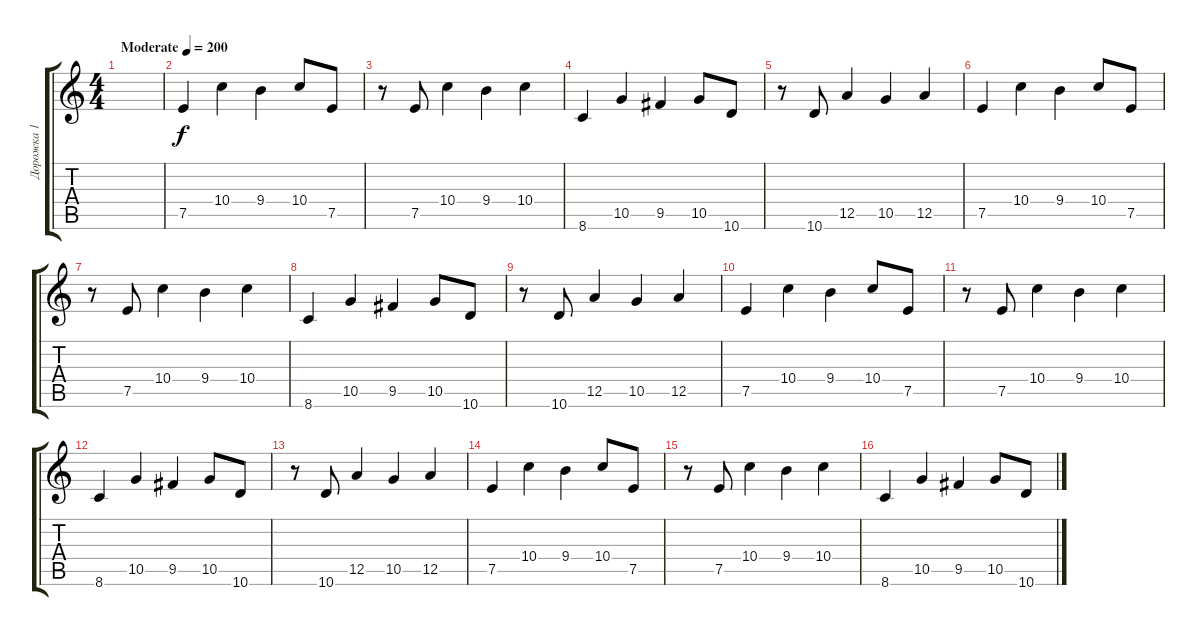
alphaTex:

\track ("Дорожка 1" "Дорожка 1") {instrument distortionguitar}
\staff {score tabs}
\tuning (E4 B3 G3 D3 A2 E2) {hide}
\ts (4 4)
\tempo (200 "Moderate")
\clef g2
\ks c
|
7.5.4 10.4.4 9.4.4 10.4.8 7.5.8 |
r.8 7.5.8 10.4.4 9.4.4 10.4.4 |
8.6.4 10.5.4 9.5.4 10.5.8 10.6.8 |
r.8 10.6.8 12.5.4 10.5.4 12.5.4 |
7.5.4 10.4.4 9.4.4 10.4.8 7.5.8 |
r.8 7.5.8 10.4.4 9.4.4 10.4.4 |
8.6.4 10.5.4 9.5.4 10.5.8 10.6.8 |
r.8 10.6.8 12.5.4 10.5.4 12.5.4 |
7.5.4 10.4.4 9.4.4 10.4.8 7.5.8 |
r.8 7.5.8 10.4.4 9.4.4 10.4.4 |
8.6.4 10.5.4 9.5.4 10.5.8 10.6.8 |
r.8 10.6.8 12.5.4 10.5.4 12.5.4 |
7.5.4 10.4.4 9.4.4 10.4.8 7.5.8 |
r.8 7.5.8 10.4.4 9.4.4 10.4.4 |
8.6.4 10.5.4 9.5.4 10.5.8 10.6.8
